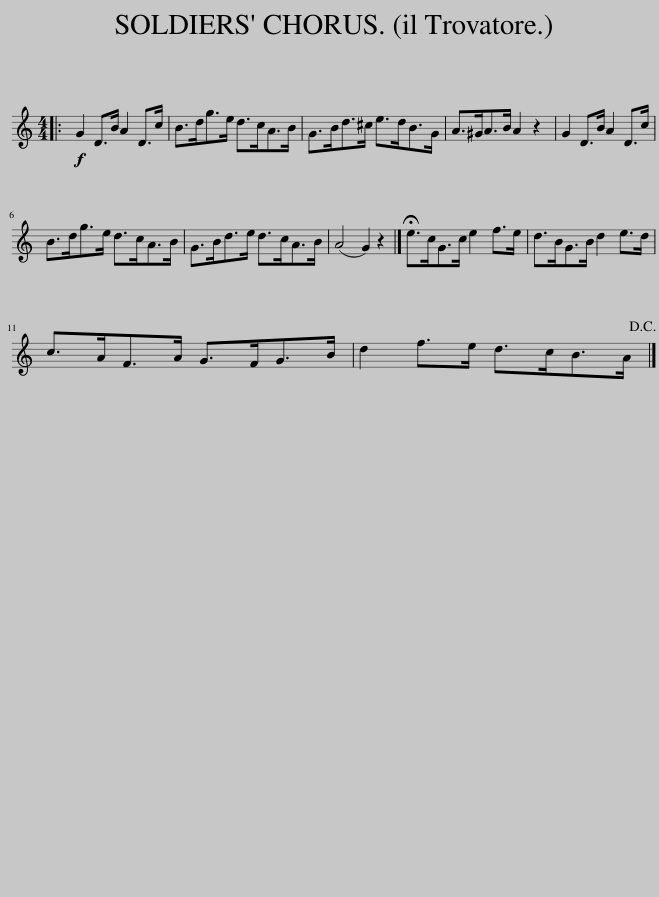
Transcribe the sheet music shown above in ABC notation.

X:1
L:1/8
M:4/4
I:linebreak $
K:C
V:1 treble
V:1
|:!f! G2 D>B A2 D>c | B>dg>e d>cA>B | G>Bd>^c e>dB>G | A>^GA>B A2 z2 | G2 D>B A2 D>c |$ %5
 B>dg>e d>cA>B | G>Bd>e d>cA>B | (A4 G2) z2 |] !fermata!e>cG>c e2 f>e | d>BG>B d2 e>d |$ %10
 c>AF>A G>FG>B | d2 f>e d>cB>A!D.C.! |] %12
